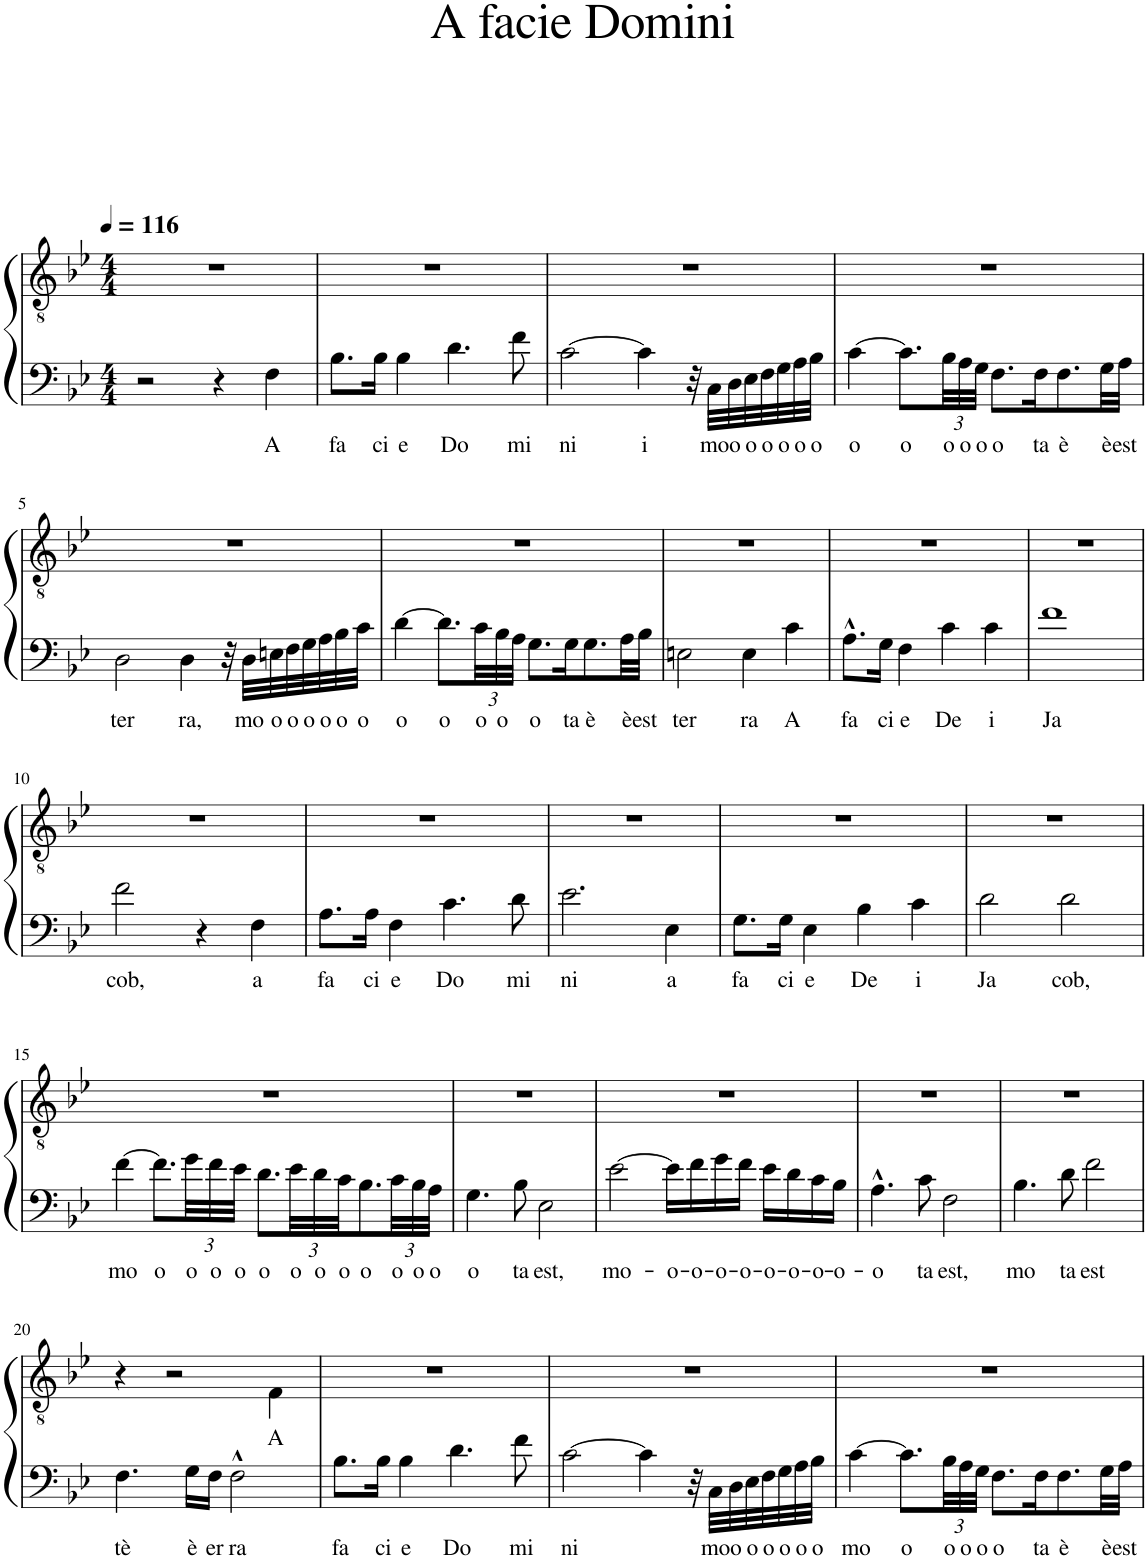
**kern	**text	**kern	**text
*part1	*part1	*part1	*part1
*staff2	*staff2	*staff1	*staff1
*I"Ténor	*	*	*
*I'Tén.	*	*	*
*clefF4	*	*clefGv2	*
*k[b-e-]	*	*k[b-e-]	*
*M4/4	*	*M4/4	*
*MM116	*	*MM116	*
=1	=1	=1	=1
2r	.	1r	.
4r	.	.	.
!	!LO:LY:b	!	!
4F\	A	.	.
=2	=2	=2	=2
!	!LO:LY:b	!	!
8.B-\L	fa	1r	.
!	!LO:LY:b	!	!
16B-\Jk	ci	.	.
!	!LO:LY:b	!	!
4B-\	e	.	.
!	!LO:LY:b	!	!
4.d\	Do	.	.
!	!LO:LY:b	!	!
8f\	mi	.	.
=3	=3	=3	=3
!	!LO:LY:b	!	!
[2c\	ni	1r	.
!	!LO:LY:b	!	!
4c\]	i	.	.
32r	.	.	.
!	!LO:LY:b	!	!
32C\LLL	mo	.	.
!	!LO:LY:b	!	!
32D\	o	.	.
!	!LO:LY:b	!	!
32E-\	o	.	.
!	!LO:LY:b	!	!
32F\	o	.	.
!	!LO:LY:b	!	!
32G\	o	.	.
!	!LO:LY:b	!	!
32A\	o	.	.
!	!LO:LY:b	!	!
32B-\JJJ	o	.	.
=4	=4	=4	=4
!	!LO:LY:b	!	!
[4c\	o	1r	.
!	!LO:LY:b	!	!
8.c\L]	o	.	.
*Xbrackettup	*	*	*
!	!LO:LY:b	!	!
48B-\LL	o	.	.
!	!LO:LY:b	!	!
48A\	o	.	.
!	!LO:LY:b	!	!
48G\JJJ	o	.	.
!	!LO:LY:b	!	!
8.F\L	o	.	.
!	!LO:LY:b	!	!
16F\K	ta	.	.
!	!LO:LY:b	!	!
8.F\	è	.	.
!	!LO:LY:b	!	!
32G\LL	è	.	.
!	!LO:LY:b	!	!
32A\JJJ	est	.	.
!!LO:LB:g=z
=5	=5	=5	=5
!	!LO:LY:b	!	!
2D\	ter	1r	.
!	!LO:LY:b	!	!
4D\	ra,	.	.
32r	.	.	.
!	!LO:LY:b	!	!
32D\LLL	mo	.	.
!	!LO:LY:b	!	!
32En\	o	.	.
!	!LO:LY:b	!	!
32F\	o	.	.
!	!LO:LY:b	!	!
32G\	o	.	.
!	!LO:LY:b	!	!
32A\	o	.	.
!	!LO:LY:b	!	!
32B-\	o	.	.
!	!LO:LY:b	!	!
32c\JJJ	o	.	.
=6	=6	=6	=6
!	!LO:LY:b	!	!
[4d\	o	1r	.
!	!LO:LY:b	!	!
8.d\L]	o	.	.
!	!LO:LY:b	!	!
48c\LL	o	.	.
!	!LO:LY:b	!	!
48B-\	o	.	.
48A\JJJ	.	.	.
!	!LO:LY:b	!	!
8.G\L	o	.	.
!	!LO:LY:b	!	!
16G\K	ta	.	.
!	!LO:LY:b	!	!
8.G\	è	.	.
!	!LO:LY:b	!	!
32A\LL	è	.	.
!	!LO:LY:b	!	!
32B-\JJJ	est	.	.
=7	=7	=7	=7
!	!LO:LY:b	!	!
2En\	ter	1r	.
!	!LO:LY:b	!	!
4E\	ra	.	.
!	!LO:LY:b	!	!
4c\	A	.	.
=8	=8	=8	=8
!	!LO:LY:b	!	!
8.A^^\L	fa	1r	.
!	!LO:LY:b	!	!
16G\Jk	ci	.	.
!	!LO:LY:b	!	!
4F\	e	.	.
!	!LO:LY:b	!	!
4c\	De	.	.
!	!LO:LY:b	!	!
4c\	i	.	.
=9	=9	=9	=9
!	!LO:LY:b	!	!
1f	Ja	1r	.
!!LO:LB:g=z
=10	=10	=10	=10
!	!LO:LY:b	!	!
2f\	cob,	1r	.
4r	.	.	.
!	!LO:LY:b	!	!
4F\	a	.	.
=11	=11	=11	=11
!	!LO:LY:b	!	!
8.A\L	fa	1r	.
!	!LO:LY:b	!	!
16A\Jk	ci	.	.
!	!LO:LY:b	!	!
4F\	e	.	.
!	!LO:LY:b	!	!
4.c\	Do	.	.
!	!LO:LY:b	!	!
8d\	mi	.	.
=12	=12	=12	=12
!	!LO:LY:b	!	!
2.e-\	ni	1r	.
!	!LO:LY:b	!	!
4E-\	a	.	.
=13	=13	=13	=13
!	!LO:LY:b	!	!
8.G\L	fa	1r	.
!	!LO:LY:b	!	!
16G\Jk	ci	.	.
!	!LO:LY:b	!	!
4E-\	e	.	.
!	!LO:LY:b	!	!
4B-\	De	.	.
!	!LO:LY:b	!	!
4c\	i	.	.
=14	=14	=14	=14
!	!LO:LY:b	!	!
2d\	Ja	1r	.
!	!LO:LY:b	!	!
2d\	cob,	.	.
!!LO:LB:g=z
=15	=15	=15	=15
!	!LO:LY:b	!	!
[4f\	mo	1r	.
!	!LO:LY:b	!	!
8.f\L]	o	.	.
!	!LO:LY:b	!	!
48g\LL	o	.	.
!	!LO:LY:b	!	!
48f\	o	.	.
!	!LO:LY:b	!	!
48e-\JJJ	o	.	.
!	!LO:LY:b	!	!
8.d\L	o	.	.
!	!LO:LY:b	!	!
48e-\LL	o	.	.
!	!LO:LY:b	!	!
48d\	o	.	.
!	!LO:LY:b	!	!
48c\JJ	o	.	.
!	!LO:LY:b	!	!
8.B-\	o	.	.
!	!LO:LY:b	!	!
48c\LL	o	.	.
!	!LO:LY:b	!	!
48B-\	o	.	.
!	!LO:LY:b	!	!
48A\JJJ	o	.	.
=16	=16	=16	=16
!	!LO:LY:b	!	!
4.G\	o	1r	.
!	!LO:LY:b	!	!
8B-\	ta	.	.
!	!LO:LY:b	!	!
2E-\	est,	.	.
=17	=17	=17	=17
!	!LO:LY:b	!	!
[2e-\	mo-	1r	.
!	!LO:LY:b	!	!
16e-\LL]	-o-	.	.
!	!LO:LY:b	!	!
16f\	-o-	.	.
!	!LO:LY:b	!	!
16g\	-o-	.	.
!	!LO:LY:b	!	!
16f\JJ	-o-	.	.
!	!LO:LY:b	!	!
16e-\LL	-o-	.	.
!	!LO:LY:b	!	!
16d\	-o-	.	.
!	!LO:LY:b	!	!
16c\	-o-	.	.
!	!LO:LY:b	!	!
16B-\JJ	-o-	.	.
=18	=18	=18	=18
!	!LO:LY:b	!	!
4.A^^\	-o	1r	.
!	!LO:LY:b	!	!
8c\	ta	.	.
!	!LO:LY:b	!	!
2F\	est,	.	.
=19	=19	=19	=19
!	!LO:LY:b	!	!
4.B-\	mo	1r	.
!	!LO:LY:b	!	!
8d\	ta	.	.
!	!LO:LY:b	!	!
2f\	est	.	.
!!LO:LB:g=z
=20	=20	=20	=20
!	!LO:LY:b	!	!
4.F\	tè	4r	.
.	.	2r	.
!	!LO:LY:b	!	!
16G\LL	è	.	.
!	!LO:LY:b	!	!
16F\JJ	er	.	.
!	!LO:LY:b	!	!
2F^^\	ra	.	.
!	!	!	!LO:LY:b
.	.	4F\	A
=21	=21	=21	=21
!	!LO:LY:b	!	!
8.B-\L	fa	1r	.
!	!LO:LY:b	!	!
16B-\Jk	ci	.	.
!	!LO:LY:b	!	!
4B-\	e	.	.
!	!LO:LY:b	!	!
4.d\	Do	.	.
!	!LO:LY:b	!	!
8f\	mi	.	.
=22	=22	=22	=22
!	!LO:LY:b	!	!
[2c\	ni	1r	.
4c\]	.	.	.
32r	.	.	.
!	!LO:LY:b	!	!
32C\LLL	mo	.	.
!	!LO:LY:b	!	!
32D\	o	.	.
!	!LO:LY:b	!	!
32E-\	o	.	.
!	!LO:LY:b	!	!
32F\	o	.	.
!	!LO:LY:b	!	!
32G\	o	.	.
!	!LO:LY:b	!	!
32A\	o	.	.
!	!LO:LY:b	!	!
32B-\JJJ	o	.	.
=23	=23	=23	=23
!	!LO:LY:b	!	!
[4c\	mo	1r	.
!	!LO:LY:b	!	!
8.c\L]	o	.	.
!	!LO:LY:b	!	!
48B-\LL	o	.	.
!	!LO:LY:b	!	!
48A\	o	.	.
!	!LO:LY:b	!	!
48G\JJJ	o	.	.
!	!LO:LY:b	!	!
8.F\L	o	.	.
!	!LO:LY:b	!	!
16F\K	ta	.	.
!	!LO:LY:b	!	!
8.F\	è	.	.
!	!LO:LY:b	!	!
32G\LL	è	.	.
!	!LO:LY:b	!	!
32A\JJJ	est	.	.
=	=	=	=
*-	*-	*-	*-
